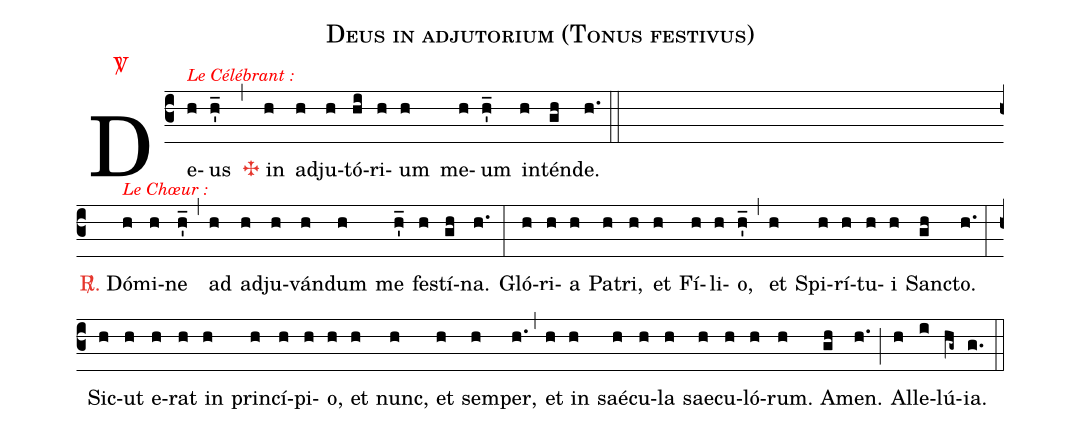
name:Deus in adjutorium (Tonus festivus);
office-part:Toni Communes;
annotation: {\color{red} \Vbar};
%%
(c3) De<alt>{\textcolor{red}{\footnotesize Le Célébrant :}}</alt>(h)us(h'_) (,) <c><v>\grealtcross{}</v></c> in(h) ad(h)ju(h)tó(hi)ri(h)um(h) me(h)um(h'_) in(h)tén(gh)de.(h.) (::) (Z)
<c><sp>R/</sp>.</c> Dó<alt>{\textcolor{red}{\footnotesize Le Chœur :}}</alt>(h)mi(h)ne(h'_) (,) ad(h) ad(h)ju(h)ván(h)dum(h) me(h'_) fe(h)stí(gh)na.(h.) (:)
Gló(h)ri(h)a(h) Pa(h)tri,(h) et(h) Fí(h)li(h)o,(h'_) (,) et(h) Spi(h)rí(h)tu(h)i(h) San(gh)cto.(h.) (:)
Sic(h)ut(h) e(h)rat(h) in(h) prin(h)cí(h)pi(h)o,(h) et(h) nunc,(h) et(h) sem(h)per,(h.) (,) et(h) in(h) saé(h)cu(h)la(h) sae(h)cu(h)ló(h)rum.(h) A(gh)men.(h.) (;)
Al(h)le(i)lú(hg~){ia}.(g.) (::)
%<alt>A Septuagesima usque ad Pascha, loco Alleluia, dicitur :</alt>
%Laus(h) ti(h)bi(h) Dó(h)mi(h)ne(h'_) Rex(h) ae(h)tér(h)nae(i) gló(h')ri(h)ae.(g.) (::)
